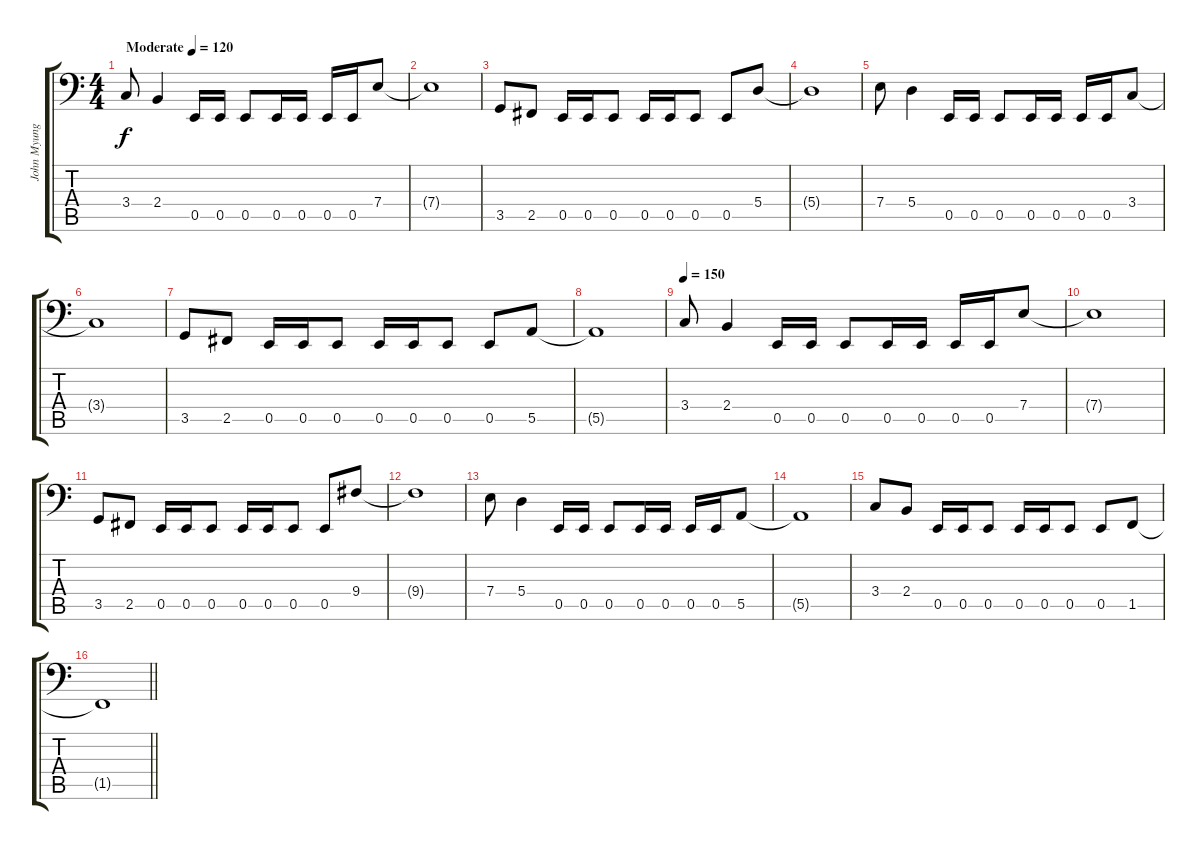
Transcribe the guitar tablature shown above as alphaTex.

\track ("John Myung - Bass" "John Myung") {instrument electricbassfinger}
\staff {score tabs}
\tuning (C3 G2 D2 A1 E1 B0) {hide}
\ts (4 4)
\tempo (120 "Moderate")
\tempo 150
\tempo (120 "Moderate")
\clef f4
\ks c
3.4.8{dy f instrument electricbassfinger} 2.4.4 0.5.16 0.5.16 0.5.8 0.5.16 0.5.16 0.5.16 0.5.16 7.4.8 |
7.4{t}.1 |
3.5.8 2.5.8 0.5.16 0.5.16 0.5.8 0.5.16 0.5.16 0.5.8 0.5.8 5.4.8 |
5.4{t}.1 |
7.4.8 5.4.4 0.5.16 0.5.16 0.5.8 0.5.16 0.5.16 0.5.16 0.5.16 3.4.8 |
3.4{t}.1 |
3.5.8 2.5.8 0.5.16 0.5.16 0.5.8 0.5.16 0.5.16 0.5.8 0.5.8 5.5.8 |
5.5{t}.1 |
\tempo 150
3.4.8 2.4.4 0.5.16 0.5.16 0.5.8 0.5.16 0.5.16 0.5.16 0.5.16 7.4.8 |
7.4{t}.1 |
3.5.8 2.5.8 0.5.16 0.5.16 0.5.8 0.5.16 0.5.16 0.5.8 0.5.8 9.4.8 |
9.4{t}.1 |
7.4.8 5.4.4 0.5.16 0.5.16 0.5.8 0.5.16 0.5.16 0.5.16 0.5.16 5.5.8 |
5.5{t}.1 |
3.4.8 2.4.8 0.5.16 0.5.16 0.5.8 0.5.16 0.5.16 0.5.8 0.5.8 1.5.8 |
\barLineRight lightlight
1.5{t}.1
